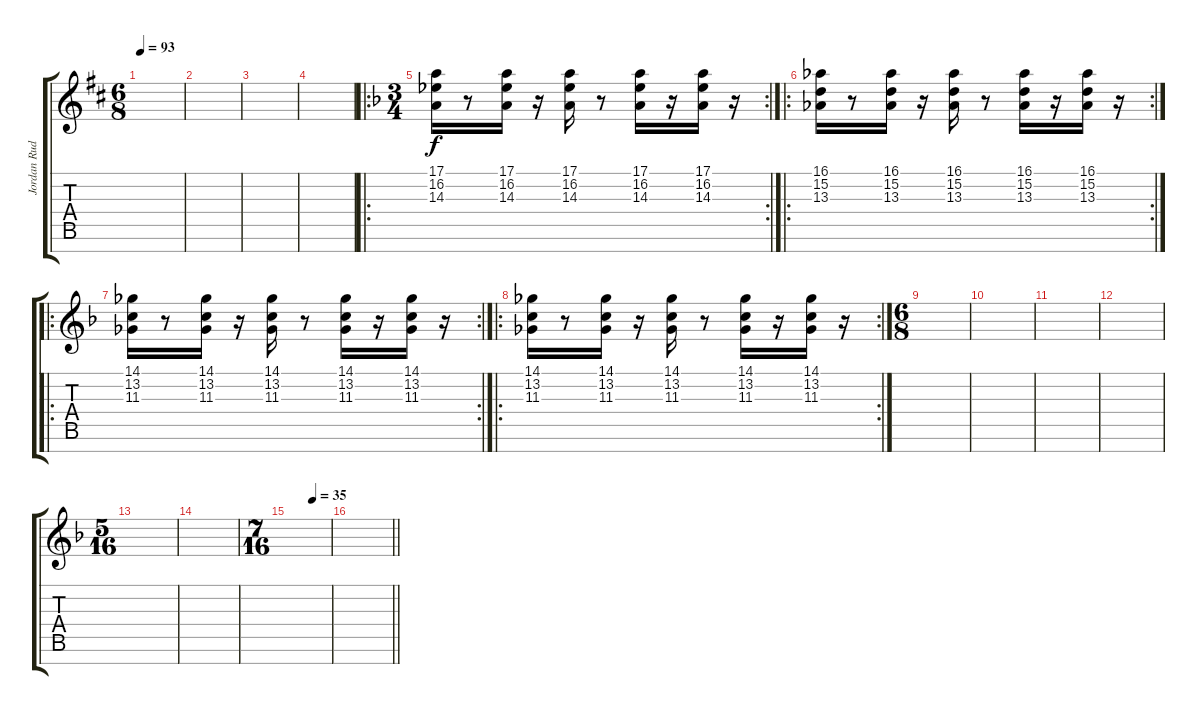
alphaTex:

\track ("Jordan Rudess - Keyboard" "Jordan Rud") {instrument acousticgrandpiano}
\staff {score tabs}
\tuning (E4 B3 G3 D3 A2 E2 B1) {hide}
\ts (6 8)
\tempo 93
\clef g2
\ks bminor
|
|
|
|
\ro
\rc 2
\ts (3 4)
\ks dminor
(17.1 16.2 14.3).16{instrument synthstrings1} r.8 (17.1 16.2 14.3).16 r.16 (17.1 16.2 14.3).16 r.8 (17.1 16.2 14.3).16 r.16 (17.1 16.2 14.3).16 r.16 |
\ro
\rc 2
(16.1 15.2 13.3).16 r.8 (16.1 15.2 13.3).16 r.16 (16.1 15.2 13.3).16 r.8 (16.1 15.2 13.3).16 r.16 (16.1 15.2 13.3).16 r.16 |
\ro
\rc 2
(14.1 13.2 11.3).16 r.8 (14.1 13.2 11.3).16 r.16 (14.1 13.2 11.3).16 r.8 (14.1 13.2 11.3).16 r.16 (14.1 13.2 11.3).16 r.16 |
\ro
\rc 2
(14.1 13.2 11.3).16 r.8 (14.1 13.2 11.3).16 r.16 (14.1 13.2 11.3).16 r.8 (14.1 13.2 11.3).16 r.16 (14.1 13.2 11.3).16 r.16 |
\ts (6 8)
|
|
|
|
\ts (5 16)
|
|
\ts (7 16)
\tempo (35 0.5714285714285714)
|
\barLineRight lightlight
